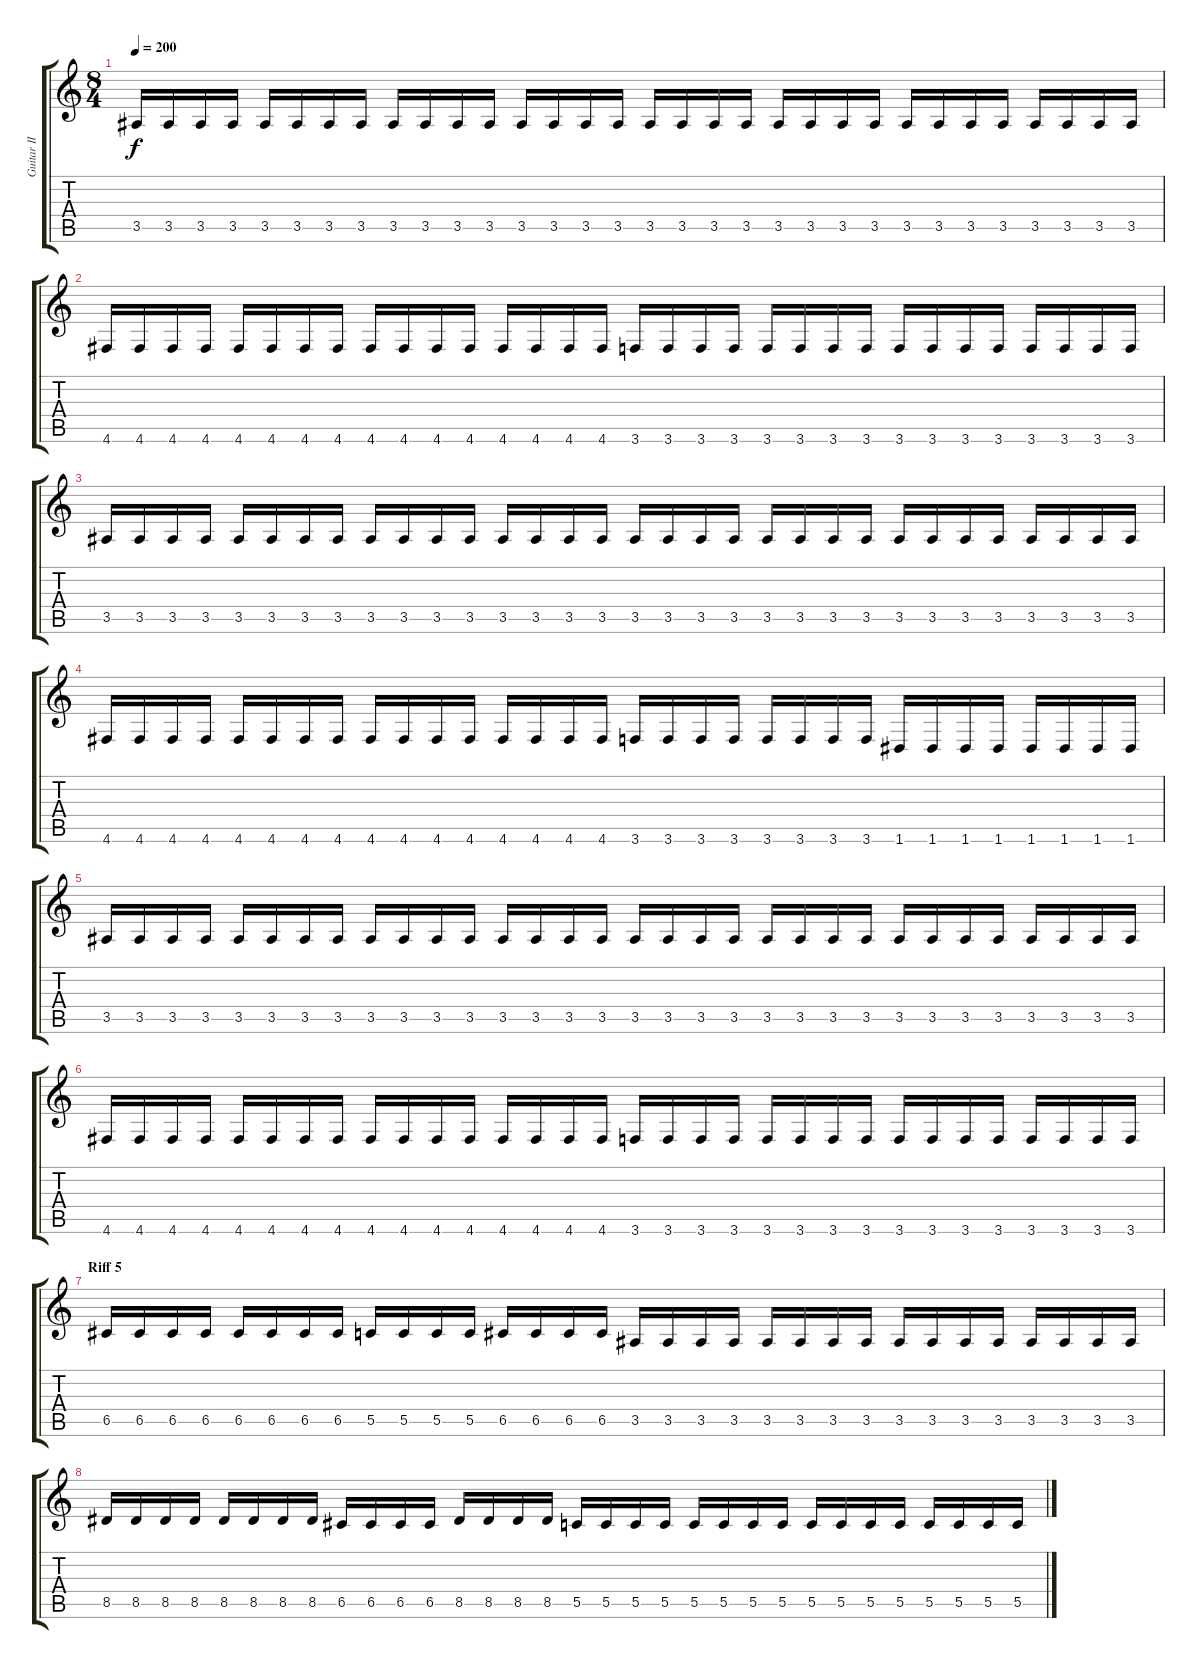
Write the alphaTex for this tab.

\track ("Guitar II" "Guitar II") {instrument distortionguitar}
\staff {score tabs}
\tuning (D4 A3 F3 C3 G2 D2) {hide}
\ts (8 4)
\tempo 200
\clef g2
\ks c
3.5.16{dy f} 3.5.16 3.5.16 3.5.16 3.5.16 3.5.16 3.5.16 3.5.16 3.5.16 3.5.16 3.5.16 3.5.16 3.5.16 3.5.16 3.5.16 3.5.16 3.5.16 3.5.16 3.5.16 3.5.16 3.5.16 3.5.16 3.5.16 3.5.16 3.5.16 3.5.16 3.5.16 3.5.16 3.5.16 3.5.16 3.5.16 3.5.16 |
4.6.16 4.6.16 4.6.16 4.6.16 4.6.16 4.6.16 4.6.16 4.6.16 4.6.16 4.6.16 4.6.16 4.6.16 4.6.16 4.6.16 4.6.16 4.6.16 3.6.16 3.6.16 3.6.16 3.6.16 3.6.16 3.6.16 3.6.16 3.6.16 3.6.16 3.6.16 3.6.16 3.6.16 3.6.16 3.6.16 3.6.16 3.6.16 |
3.5.16 3.5.16 3.5.16 3.5.16 3.5.16 3.5.16 3.5.16 3.5.16 3.5.16 3.5.16 3.5.16 3.5.16 3.5.16 3.5.16 3.5.16 3.5.16 3.5.16 3.5.16 3.5.16 3.5.16 3.5.16 3.5.16 3.5.16 3.5.16 3.5.16 3.5.16 3.5.16 3.5.16 3.5.16 3.5.16 3.5.16 3.5.16 |
4.6.16 4.6.16 4.6.16 4.6.16 4.6.16 4.6.16 4.6.16 4.6.16 4.6.16 4.6.16 4.6.16 4.6.16 4.6.16 4.6.16 4.6.16 4.6.16 3.6.16 3.6.16 3.6.16 3.6.16 3.6.16 3.6.16 3.6.16 3.6.16 1.6.16 1.6.16 1.6.16 1.6.16 1.6.16 1.6.16 1.6.16 1.6.16 |
3.5.16 3.5.16 3.5.16 3.5.16 3.5.16 3.5.16 3.5.16 3.5.16 3.5.16 3.5.16 3.5.16 3.5.16 3.5.16 3.5.16 3.5.16 3.5.16 3.5.16 3.5.16 3.5.16 3.5.16 3.5.16 3.5.16 3.5.16 3.5.16 3.5.16 3.5.16 3.5.16 3.5.16 3.5.16 3.5.16 3.5.16 3.5.16 |
4.6.16 4.6.16 4.6.16 4.6.16 4.6.16 4.6.16 4.6.16 4.6.16 4.6.16 4.6.16 4.6.16 4.6.16 4.6.16 4.6.16 4.6.16 4.6.16 3.6.16 3.6.16 3.6.16 3.6.16 3.6.16 3.6.16 3.6.16 3.6.16 3.6.16 3.6.16 3.6.16 3.6.16 3.6.16 3.6.16 3.6.16 3.6.16 |
\section ("" "Riff 5")
6.5.16 6.5.16 6.5.16 6.5.16 6.5.16 6.5.16 6.5.16 6.5.16 5.5.16 5.5.16 5.5.16 5.5.16 6.5.16 6.5.16 6.5.16 6.5.16 3.5.16 3.5.16 3.5.16 3.5.16 3.5.16 3.5.16 3.5.16 3.5.16 3.5.16 3.5.16 3.5.16 3.5.16 3.5.16 3.5.16 3.5.16 3.5.16 |
8.5.16 8.5.16 8.5.16 8.5.16 8.5.16 8.5.16 8.5.16 8.5.16 6.5.16 6.5.16 6.5.16 6.5.16 8.5.16 8.5.16 8.5.16 8.5.16 5.5.16 5.5.16 5.5.16 5.5.16 5.5.16 5.5.16 5.5.16 5.5.16 5.5.16 5.5.16 5.5.16 5.5.16 5.5.16 5.5.16 5.5.16 5.5.16
